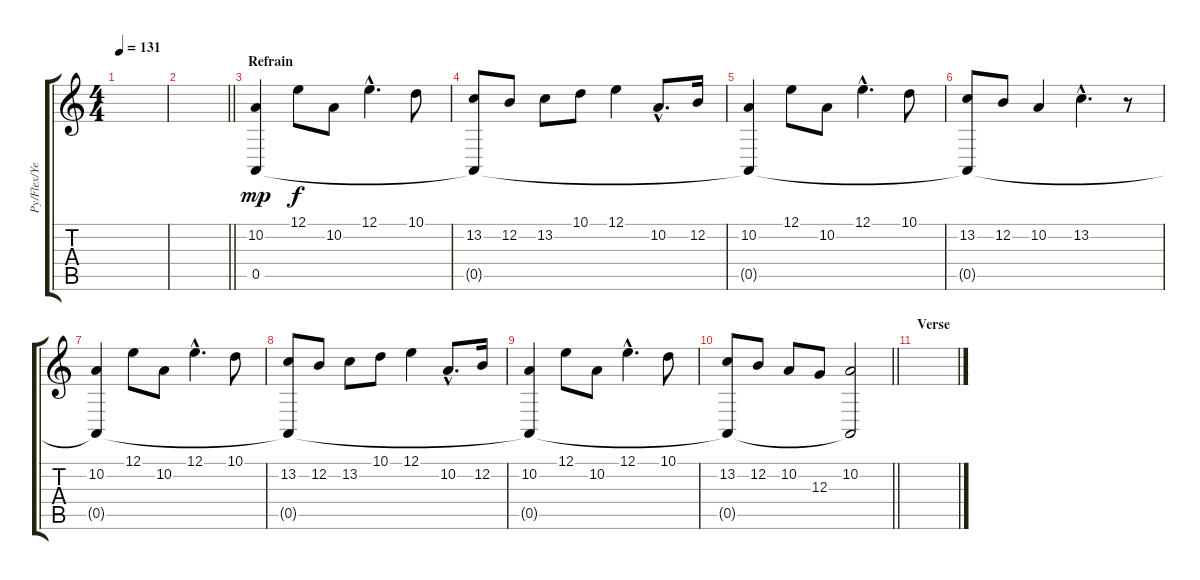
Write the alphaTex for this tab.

\track ("Py/Flex/Yellow" "Py/Flex/Ye") {instrument flute}
\staff {score tabs}
\tuning (E4 B3 G3 D3 A2 E2) {hide}
\ts (4 4)
\tempo 131
\clef g2
\ks c
|
\barLineRight lightlight
|
\section ("" "Refrain")
(10.2 0.5).4{dy mp} 12.1.8{dy f} 10.2.8 12.1{hac}.4{d} 10.1.8 |
(13.2 0.5{t}).8 12.2.8 13.2.8 10.1.8 12.1.4 10.2{hac}.8{d} 12.2.16 |
(10.2 0.5{t}).4 12.1.8 10.2.8 12.1{hac}.4{d} 10.1.8 |
(13.2 0.5{t}).8 12.2.8 10.2.4 13.2{hac}.4{d} r.8 |
(10.2 0.5{t}).4 12.1.8 10.2.8 12.1{hac}.4{d} 10.1.8 |
(13.2 0.5{t}).8 12.2.8 13.2.8 10.1.8 12.1.4 10.2{hac}.8{d} 12.2.16 |
(10.2 0.5{t}).4 12.1.8 10.2.8 12.1{hac}.4{d} 10.1.8 |
\barLineRight lightlight
(13.2 0.5{t}).8 12.2.8 10.2.8 12.3.8 (10.2 0.5{t}).2 |
\section ("" "Verse")
